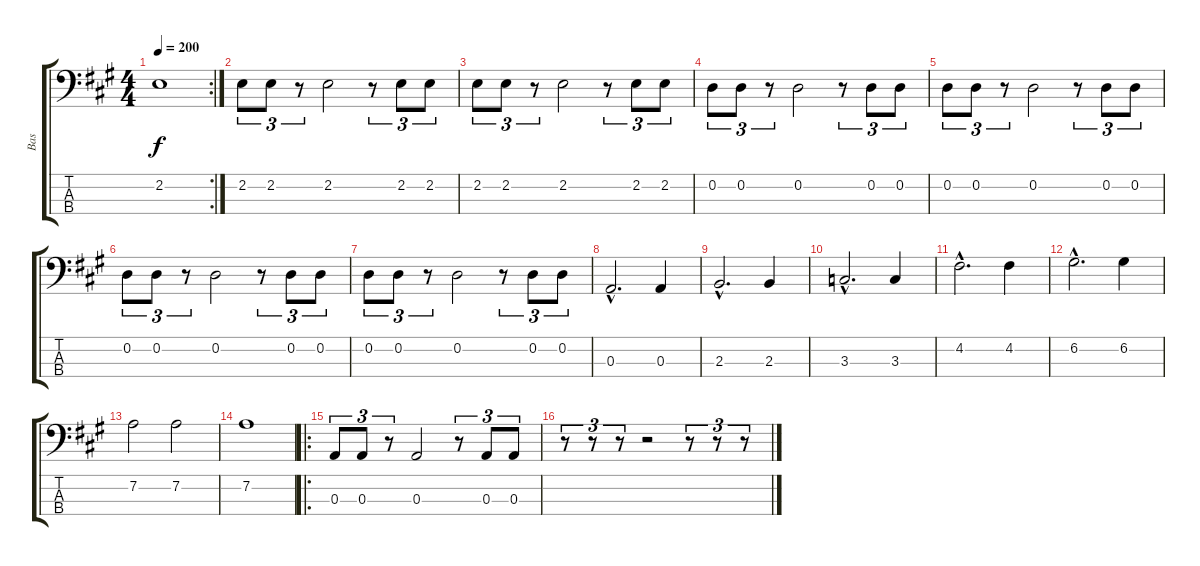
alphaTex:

\track ("Bas" "Bas") {instrument electricbassfinger}
\staff {score tabs}
\tuning (G2 D2 A1 E1) {hide}
\rc 2
\ts (4 4)
\tempo 200
\clef f4
\ks a
2.2.1{dy f} |
2.2.8{tu (3 2)} 2.2.8{tu (3 2)} r.8{tu (3 2)} 2.2.2 r.8{tu (3 2)} 2.2.8{tu (3 2)} 2.2.8{tu (3 2)} |
2.2.8{tu (3 2)} 2.2.8{tu (3 2)} r.8{tu (3 2)} 2.2.2 r.8{tu (3 2)} 2.2.8{tu (3 2)} 2.2.8{tu (3 2)} |
0.2.8{tu (3 2)} 0.2.8{tu (3 2)} r.8{tu (3 2)} 0.2.2 r.8{tu (3 2)} 0.2.8{tu (3 2)} 0.2.8{tu (3 2)} |
0.2.8{tu (3 2)} 0.2.8{tu (3 2)} r.8{tu (3 2)} 0.2.2 r.8{tu (3 2)} 0.2.8{tu (3 2)} 0.2.8{tu (3 2)} |
0.2.8{tu (3 2)} 0.2.8{tu (3 2)} r.8{tu (3 2)} 0.2.2 r.8{tu (3 2)} 0.2.8{tu (3 2)} 0.2.8{tu (3 2)} |
0.2.8{tu (3 2)} 0.2.8{tu (3 2)} r.8{tu (3 2)} 0.2.2 r.8{tu (3 2)} 0.2.8{tu (3 2)} 0.2.8{tu (3 2)} |
0.3{hac}.2{d} 0.3.4 |
2.3{hac}.2{d} 2.3.4 |
3.3{hac}.2{d} 3.3.4 |
4.2{hac}.2{d} 4.2.4 |
6.2{hac}.2{d} 6.2.4 |
7.2.2 7.2.2 |
7.2.1 |
\ro
0.3.8{tu (3 2)} 0.3.8{tu (3 2)} r.8{tu (3 2)} 0.3.2 r.8{tu (3 2)} 0.3.8{tu (3 2)} 0.3.8{tu (3 2)} |
r.8{tu (3 2)} r.8{tu (3 2)} r.8{tu (3 2)} r.2 r.8{tu (3 2)} r.8{tu (3 2)} r.8{tu (3 2)}
